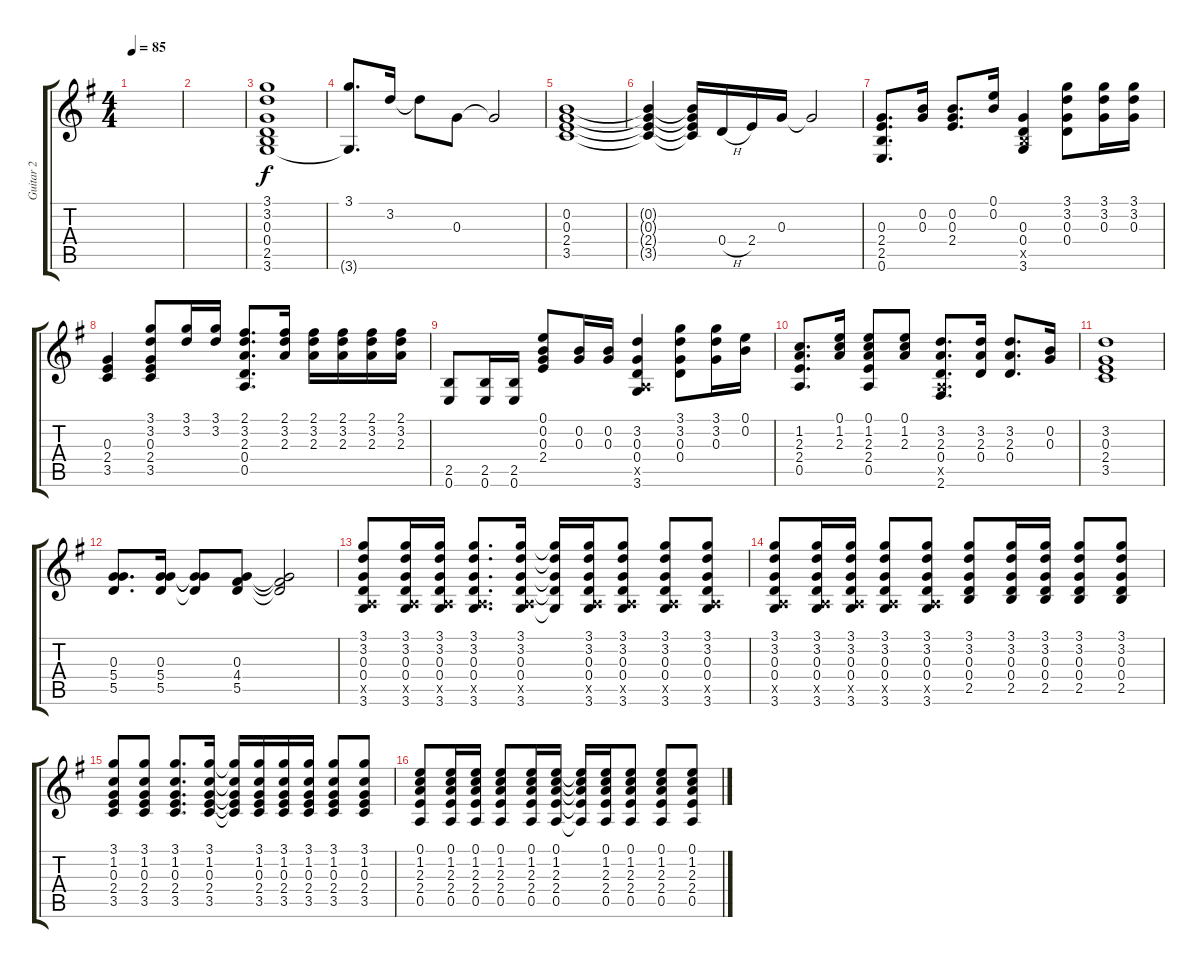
\track ("Guitar 2" "Guitar 2") {instrument overdrivenguitar}
\staff {score tabs}
\tuning (E4 B3 G3 D3 A2 E2) {hide}
\ts (4 4)
\tempo 85
\clef g2
\ks g
|
|
(3.1 3.2 0.3 0.4 2.5 3.6).1 |
(3.1 3.6{t}).8{d} 3.2.16 3.2{t}.8 0.3.8 0.3{t}.2 |
(0.2 0.3 2.4 3.5).1 |
(0.2{t} 0.3{t} 2.4{t} 3.5{t}).4 (0.2{t} 0.3{t} 2.4{t} 3.5{t}).16 0.4{h}.16 2.4.16 0.3.16 0.3{t}.2 |
(0.3 2.4 2.5 0.6).8{d} (0.2 0.3).16 (0.2 0.3 2.4).8{d} (0.1 0.2).16 (0.3 0.4 2.5{x} 3.6).4 (3.1 3.2 0.3 0.4).8 (3.1 3.2 0.3).16 (3.1 3.2 0.3).16 |
(0.3 2.4 3.5).4 (3.1 3.2 0.3 2.4 3.5).8 (3.1 3.2).16 (3.1 3.2).16 (2.1 3.2 2.3 0.4 0.5).8{d} (2.1 3.2 2.3).16 (2.1 3.2 2.3).16 (2.1 3.2 2.3).16 (2.1 3.2 2.3).16 (2.1 3.2 2.3).16 |
(2.5 0.6).8 (2.5 0.6).16 (2.5 0.6).16 (0.1 0.2 0.3 2.4).8 (0.2 0.3).16 (0.2 0.3).16 (3.2 0.3 0.4 0.5{x} 3.6).4 (3.1 3.2 0.3 0.4).8 (3.1 3.2 0.3).16 (0.1 0.2).16 |
(1.2 2.3 2.4 0.5).8{d} (0.1 1.2 2.3).16 (0.1 1.2 2.3 2.4 0.5).8 (0.1 1.2 2.3).8 (3.2 2.3 0.4 0.5{x} 2.6).8{d} (3.2 2.3 0.4).16 (3.2 2.3 0.4).8{d} (0.2 0.3).16 |
(3.2 0.3 2.4 3.5).1 |
(0.3 5.4 5.5).8{d} (0.3 5.4 5.5).16 (0.3{t} 5.4{t} 5.5{t}).8 (0.3 4.4 5.5).8 (0.3{t} 4.4{t} 5.5{t}).2 |
(3.1 3.2 0.3 0.4 0.5{x} 3.6).8 (3.1 3.2 0.3 0.4 0.5{x} 3.6).16 (3.1 3.2 0.3 0.4 0.5{x} 3.6).16 (3.1 3.2 0.3 0.4 0.5{x} 3.6).8{d} (3.1 3.2 0.3 0.4 0.5{x} 3.6).16 (3.1{t} 3.2{t} 0.3{t} 0.4{t} 3.6{t}).16 (3.1 3.2 0.3 0.4 0.5{x} 3.6).16 (3.1 3.2 0.3 0.4 0.5{x} 3.6).8 (3.1 3.2 0.3 0.4 0.5{x} 3.6).8 (3.1 3.2 0.3 0.4 0.5{x} 3.6).8 |
(3.1 3.2 0.3 0.4 0.5{x} 3.6).8 (3.1 3.2 0.3 0.4 0.5{x} 3.6).16 (3.1 3.2 0.3 0.4 0.5{x} 3.6).16 (3.1 3.2 0.3 0.4 0.5{x} 3.6).8 (3.1 3.2 0.3 0.4 0.5{x} 3.6).8 (3.1 3.2 0.3 0.4 2.5).8 (3.1 3.2 0.3 0.4 2.5).16 (3.1 3.2 0.3 0.4 2.5).16 (3.1 3.2 0.3 0.4 2.5).8 (3.1 3.2 0.3 0.4 2.5).8 |
(3.1 1.2 0.3 2.4 3.5).8 (3.1 1.2 0.3 2.4 3.5).8 (3.1 1.2 0.3 2.4 3.5).8{d} (3.1 1.2 0.3 2.4 3.5).16 (3.1{t} 1.2{t} 0.3{t} 2.4{t} 3.5{t}).16 (3.1 1.2 0.3 2.4 3.5).16 (3.1 1.2 0.3 2.4 3.5).16 (3.1 1.2 0.3 2.4 3.5).16 (3.1 1.2 0.3 2.4 3.5).8 (3.1 1.2 0.3 2.4 3.5).8 |
(0.1 1.2 2.3 2.4 0.5).8 (0.1 1.2 2.3 2.4 0.5).16 (0.1 1.2 2.3 2.4 0.5).16 (0.1 1.2 2.3 2.4 0.5).8 (0.1 1.2 2.3 2.4 0.5).16 (0.1 1.2 2.3 2.4 0.5).16 (0.1{t} 1.2{t} 2.3{t} 2.4{t} 0.5{t}).16 (0.1 1.2 2.3 2.4 0.5).16 (0.1 1.2 2.3 2.4 0.5).8 (0.1 1.2 2.3 2.4 0.5).8 (0.1 1.2 2.3 2.4 0.5).8
